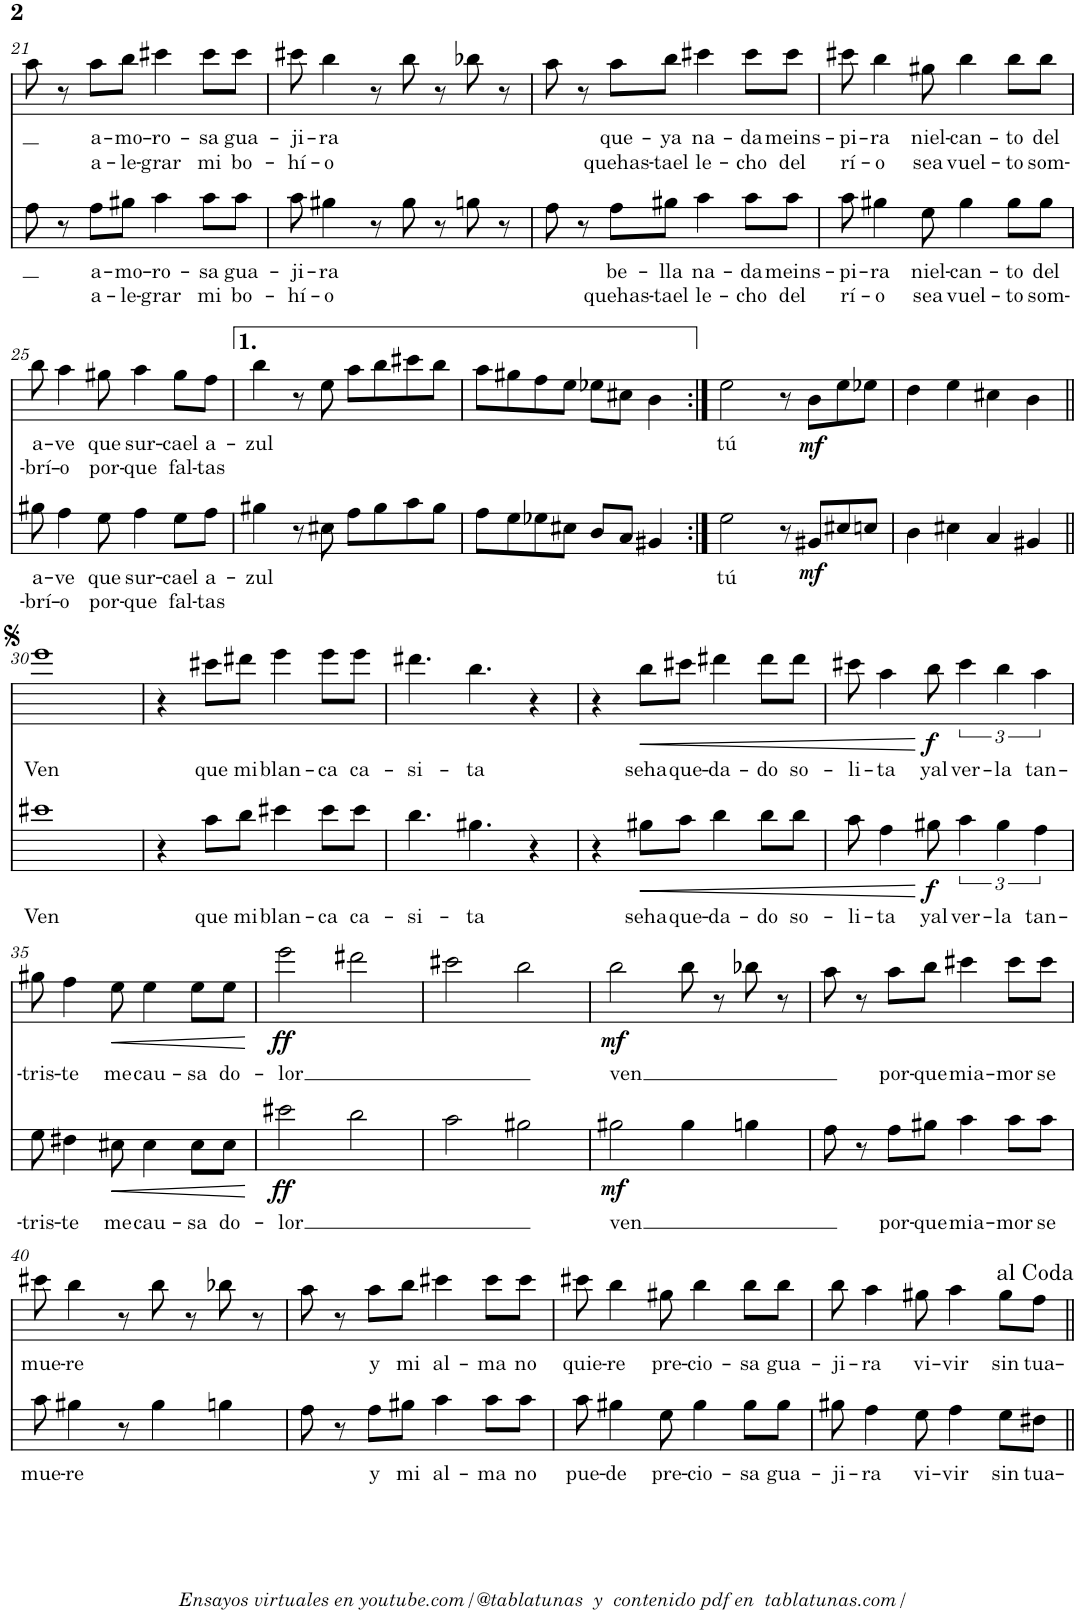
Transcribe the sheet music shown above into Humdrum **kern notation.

**kern	**text	**text	**dynam	**kern	**text	**text	**dynam
*part2	*part2	*part2	*part2	*part1	*part1	*part1	*part1
*staff2	*staff2	*staff2	*staff2	*staff1	*staff1	*staff1	*staff1
*I"Bajo	*	*	*	*I"Barítono	*	*	*
!!LO:PB:g=z
*clefGv2	*	*	*	*clefG2	*	*	*
*k[f#]	*	*	*	*k[f#]	*	*	*
*M4/4	*	*	*	*M4/4	*	*	*
=21	=21	=21	=21	=21	=21	=21	=21
8f#\	.	.	.	8aa\	.	.	.
8r	.	.	.	8r	.	.	.
!	!LO:LY:b	!LO:LY:b	!	!	!LO:LY:b	!LO:LY:b	!
8f#\L	a-	a-	.	8aa\L	a-	a-	.
!	!LO:LY:b	!LO:LY:b	!	!	!LO:LY:b	!LO:LY:b	!
8g#X\J	-mo-	-le-	.	8bb\J	-mo-	-le-	.
!	!LO:LY:b	!LO:LY:b	!	!	!LO:LY:b	!LO:LY:b	!
4a\	-ro-	-grar	.	4ccc#X\	-ro-	-grar	.
!	!LO:LY:b	!LO:LY:b	!	!	!LO:LY:b	!LO:LY:b	!
8a\L	-sa	mi	.	8ccc#\L	-sa	mi	.
!	!LO:LY:b	!LO:LY:b	!	!	!LO:LY:b	!LO:LY:b	!
8a\J	gua-	bo-	.	8ccc#\J	gua-	bo-	.
=22	=22	=22	=22	=22	=22	=22	=22
!	!LO:LY:b	!LO:LY:b	!	!	!LO:LY:b	!LO:LY:b	!
8a\	-ji-	-hí-	.	8ccc#X\	-ji-	-hí-	.
!	!LO:LY:b	!LO:LY:b	!	!	!LO:LY:b	!LO:LY:b	!
4g#X\	-ra	-o	.	4bb\	-ra	-o	.
8r	.	.	.	8r	.	.	.
8g#\	.	.	.	8bb\	.	.	.
8r	.	.	.	8r	.	.	.
8gn\	.	.	.	8bb-X\	.	.	.
8r	.	.	.	8r	.	.	.
=23	=23	=23	=23	=23	=23	=23	=23
8f#\	.	.	.	8aa\	.	.	.
8r	.	.	.	8r	.	.	.
!	!LO:LY:b	!LO:LY:b	!	!	!LO:LY:b	!LO:LY:b	!
8f#\L	be-	quehas-	.	8aa\L	que-	quehas-	.
!	!LO:LY:b	!LO:LY:b	!	!	!LO:LY:b	!LO:LY:b	!
8g#X\J	-lla	-tael	.	8bb\J	-ya	-tael	.
!	!LO:LY:b	!LO:LY:b	!	!	!LO:LY:b	!LO:LY:b	!
4a\	na-	le-	.	4ccc#X\	na-	le-	.
!	!LO:LY:b	!LO:LY:b	!	!	!LO:LY:b	!LO:LY:b	!
8a\L	-da	-cho	.	8ccc#\L	-da	-cho	.
!	!LO:LY:b	!LO:LY:b	!	!	!LO:LY:b	!LO:LY:b	!
8a\J	meins-	del	.	8ccc#\J	meins-	del	.
=24	=24	=24	=24	=24	=24	=24	=24
!	!LO:LY:b	!LO:LY:b	!	!	!LO:LY:b	!LO:LY:b	!
8a\	-pi-	rí-	.	8ccc#X\	-pi-	rí-	.
!	!LO:LY:b	!LO:LY:b	!	!	!LO:LY:b	!LO:LY:b	!
4g#X\	-ra	-o	.	4bb\	-ra	-o	.
!	!LO:LY:b	!LO:LY:b	!	!	!LO:LY:b	!LO:LY:b	!
8e\	niel-	sea	.	8gg#X\	niel-	sea	.
!	!LO:LY:b	!LO:LY:b	!	!	!LO:LY:b	!LO:LY:b	!
4g#\	-can-	vuel-	.	4bb\	-can-	vuel-	.
!	!LO:LY:b	!LO:LY:b	!	!	!LO:LY:b	!LO:LY:b	!
8g#\L	-to	-to	.	8bb\L	-to	-to	.
!	!LO:LY:b	!LO:LY:b	!	!	!LO:LY:b	!LO:LY:b	!
8g#\J	del	som-	.	8bb\J	del	som-	.
!!LO:LB:g=z
=25	=25	=25	=25	=25	=25	=25	=25
!	!LO:LY:b	!LO:LY:b	!	!	!LO:LY:b	!LO:LY:b	!
8g#X\	a-	-brí-	.	8bb\	a-	-brí-	.
!	!LO:LY:b	!LO:LY:b	!	!	!LO:LY:b	!LO:LY:b	!
4f#\	-ve	-o	.	4aa\	-ve	-o	.
!	!LO:LY:b	!LO:LY:b	!	!	!LO:LY:b	!LO:LY:b	!
8e\	que	por-	.	8gg#X\	que	por-	.
!	!LO:LY:b	!LO:LY:b	!	!	!LO:LY:b	!LO:LY:b	!
4f#\	sur-	-que	.	4aa\	sur-	-que	.
!	!LO:LY:b	!LO:LY:b	!	!	!LO:LY:b	!LO:LY:b	!
8e\L	-cael	fal-	.	8gg#\L	-cael	fal-	.
!	!LO:LY:b	!LO:LY:b	!	!	!LO:LY:b	!LO:LY:b	!
8f#\J	a-	-tas	.	8ff#\J	a-	-tas	.
=26	=26	=26	=26	=26	=26	=26	=26
!	!LO:LY:b	!	!	!	!LO:LY:b	!	!
4g#X\	-zul	.	.	4bb\	-zul	.	.
8r	.	.	.	8r	.	.	.
8c#X\	.	.	.	8ee\	.	.	.
8f#\L	.	.	.	8aa\L	.	.	.
8g#\	.	.	.	8bb\	.	.	.
8a\	.	.	.	8ccc#X\	.	.	.
8g#\J	.	.	.	8bb\J	.	.	.
=27	=27	=27	=27	=27	=27	=27	=27
8f#\L	.	.	.	8aa\L	.	.	.
8e\	.	.	.	8gg#X\	.	.	.
8e-X\	.	.	.	8ff#\	.	.	.
8c#X\J	.	.	.	8ee\J	.	.	.
8B/L	.	.	.	8ee-X\L	.	.	.
8A/J	.	.	.	8cc#X\J	.	.	.
4G#X/	.	.	.	4b\	.	.	.
=28:|!	=28:|!	=28:|!	=28:|!	=28:|!	=28:|!	=28:|!	=28:|!
!	!LO:LY:b	!	!	!	!LO:LY:b	!	!
2e\	tú	.	.	2ee\	tú	.	.
8r	.	.	.	8r	.	.	.
!	!	!	!LO:DY:b	!	!	!	!LO:DY:b
8G#X/L	.	.	mf	8b\L	.	.	mf
8c#X/	.	.	.	8ee\	.	.	.
8cn/J	.	.	.	8ee-X\J	.	.	.
=29	=29	=29	=29	=29	=29	=29	=29
4B\	.	.	.	4dd\	.	.	.
4c#X\	.	.	.	4ee\	.	.	.
4A/	.	.	.	4cc#X\	.	.	.
4G#X/	.	.	.	4b\	.	.	.
!!LO:LB:g=z
=30||	=30||	=30||	=30||	=30||	=30||	=30||	=30||
!	!LO:LY:b	!	!	!	!LO:LY:b	!	!
1cc#X	Ven	.	.	1eee	Ven	.	.
=31	=31	=31	=31	=31	=31	=31	=31
4r	.	.	.	4r	.	.	.
!	!LO:LY:b	!	!	!	!LO:LY:b	!	!
8a\L	que	.	.	8ccc#X\L	que	.	.
!	!LO:LY:b	!	!	!	!LO:LY:b	!	!
8b\J	mi	.	.	8ddd#X\J	mi	.	.
!	!LO:LY:b	!	!	!	!LO:LY:b	!	!
4cc#X\	blan-	.	.	4eee\	blan-	.	.
!	!LO:LY:b	!	!	!	!LO:LY:b	!	!
8cc#\L	-ca	.	.	8eee\L	-ca	.	.
!	!LO:LY:b	!	!	!	!LO:LY:b	!	!
8cc#\J	ca-	.	.	8eee\J	ca-	.	.
=32	=32	=32	=32	=32	=32	=32	=32
!	!LO:LY:b	!	!	!	!LO:LY:b	!	!
4.b\	-si-	.	.	4.ddd#X\	-si-	.	.
!	!LO:LY:b	!	!	!	!LO:LY:b	!	!
4.g#X\	-ta	.	.	4.bb\	-ta	.	.
4r	.	.	.	4r	.	.	.
=33	=33	=33	=33	=33	=33	=33	=33
4r	.	.	.	4r	.	.	.
!	!LO:LY:b	!	!LO:HP:b	!	!LO:LY:b	!	!LO:HP:b
8g#X\L	seha	.	<	8bb\L	seha	.	<
!	!LO:LY:b	!	!	!	!LO:LY:b	!	!
8a\J	que-	.	.	8ccc#X\J	que-	.	.
!	!LO:LY:b	!	!	!	!LO:LY:b	!	!
4b\	-da-	.	.	4ddd#X\	-da-	.	.
!	!LO:LY:b	!	!	!	!LO:LY:b	!	!
8b\L	-do	.	.	8ddd#\L	-do	.	.
!	!LO:LY:b	!	!	!	!LO:LY:b	!	!
8b\J	so-	.	.	8ddd#\J	so-	.	.
=34	=34	=34	=34	=34	=34	=34	=34
!	!LO:LY:b	!	!	!	!LO:LY:b	!	!
8a\	-li-	.	.	8ccc#X\	-li-	.	.
!	!LO:LY:b	!	!	!	!LO:LY:b	!	!
4f#\	-ta	.	.	4aa\	-ta	.	.
!	!LO:LY:b	!	!LO:DY:n=1:b	!	!LO:LY:b	!	!LO:DY:n=1:b
8g#X\	yal	.	[ f	8bb\	yal	.	[ f
!	!LO:LY:b	!	!	!	!LO:LY:b	!	!
6a\	ver-	.	.	6ccc#\	ver-	.	.
!	!LO:LY:b	!	!	!	!LO:LY:b	!	!
6g#\	-la	.	.	6bb\	-la	.	.
!	!LO:LY:b	!	!	!	!LO:LY:b	!	!
6f#\	tan-	.	.	6aa\	tan-	.	.
!!LO:LB:g=z
=35	=35	=35	=35	=35	=35	=35	=35
!	!LO:LY:b	!	!	!	!LO:LY:b	!	!
8e\	-tris-	.	.	8gg#X\	-tris-	.	.
!	!LO:LY:b	!	!	!	!LO:LY:b	!	!
4d#X\	-te	.	.	4ff#\	-te	.	.
!	!LO:LY:b	!	!LO:HP:b	!	!LO:LY:b	!	!LO:HP:b
8c#X\	me	.	<	8ee\	me	.	<
!	!LO:LY:b	!	!	!	!LO:LY:b	!	!
4c#\	cau-	.	.	4ee\	cau-	.	.
!	!LO:LY:b	!	!	!	!LO:LY:b	!	!
8c#\L	-sa	.	.	8ee\L	-sa	.	.
!	!LO:LY:b	!	!	!	!LO:LY:b	!	!
8c#\J	do-	.	.	8ee\J	do-	.	.
.	.	.	[	.	.	.	[
=36	=36	=36	=36	=36	=36	=36	=36
!	!LO:LY:b	!	!LO:DY:b	!	!LO:LY:b	!	!LO:DY:b
2cc#X\	-lor	.	ff	2eee\	-lor	.	ff
2b\	.	.	.	2ddd#X\	.	.	.
=37	=37	=37	=37	=37	=37	=37	=37
2a\	.	.	.	2ccc#X\	.	.	.
2g#X\	.	.	.	2bb\	.	.	.
=38	=38	=38	=38	=38	=38	=38	=38
!	!LO:LY:b	!	!LO:DY:b	!	!LO:LY:b	!	!LO:DY:b
2g#X\	ven	.	mf	2bb\	ven	.	mf
4g#\	.	.	.	8bb\	.	.	.
.	.	.	.	8r	.	.	.
4gn\	.	.	.	8bb-X\	.	.	.
.	.	.	.	8r	.	.	.
=39	=39	=39	=39	=39	=39	=39	=39
8f#\	.	.	.	8aa\	.	.	.
8r	.	.	.	8r	.	.	.
!	!LO:LY:b	!	!	!	!LO:LY:b	!	!
8f#\L	por-	.	.	8aa\L	por-	.	.
!	!LO:LY:b	!	!	!	!LO:LY:b	!	!
8g#X\J	-que	.	.	8bb\J	-que	.	.
!	!LO:LY:b	!	!	!	!LO:LY:b	!	!
4a\	mia-	.	.	4ccc#X\	mia-	.	.
!	!LO:LY:b	!	!	!	!LO:LY:b	!	!
8a\L	-mor	.	.	8ccc#\L	-mor	.	.
!	!LO:LY:b	!	!	!	!LO:LY:b	!	!
8a\J	se	.	.	8ccc#\J	se	.	.
!!LO:LB:g=z
=40	=40	=40	=40	=40	=40	=40	=40
!	!LO:LY:b	!	!	!	!LO:LY:b	!	!
8a\	mue-	.	.	8ccc#X\	mue-	.	.
!	!LO:LY:b	!	!	!	!LO:LY:b	!	!
4g#X\	-re	.	.	4bb\	-re	.	.
8r	.	.	.	8r	.	.	.
4g#\	.	.	.	8bb\	.	.	.
.	.	.	.	8r	.	.	.
4gn\	.	.	.	8bb-X\	.	.	.
.	.	.	.	8r	.	.	.
=41	=41	=41	=41	=41	=41	=41	=41
8f#\	.	.	.	8aa\	.	.	.
8r	.	.	.	8r	.	.	.
!	!LO:LY:b	!	!	!	!LO:LY:b	!	!
8f#\L	y	.	.	8aa\L	y	.	.
!	!LO:LY:b	!	!	!	!LO:LY:b	!	!
8g#X\J	mi	.	.	8bb\J	mi	.	.
!	!LO:LY:b	!	!	!	!LO:LY:b	!	!
4a\	al-	.	.	4ccc#X\	al-	.	.
!	!LO:LY:b	!	!	!	!LO:LY:b	!	!
8a\L	-ma	.	.	8ccc#\L	-ma	.	.
!	!LO:LY:b	!	!	!	!LO:LY:b	!	!
8a\J	no	.	.	8ccc#\J	no	.	.
=42	=42	=42	=42	=42	=42	=42	=42
!	!LO:LY:b	!	!	!	!LO:LY:b	!	!
8a\	pue-	.	.	8ccc#X\	quie-	.	.
!	!LO:LY:b	!	!	!	!LO:LY:b	!	!
4g#X\	-de	.	.	4bb\	-re	.	.
!	!LO:LY:b	!	!	!	!LO:LY:b	!	!
8e\	pre-	.	.	8gg#X\	pre-	.	.
!	!LO:LY:b	!	!	!	!LO:LY:b	!	!
4g#\	-cio-	.	.	4bb\	-cio-	.	.
!	!LO:LY:b	!	!	!	!LO:LY:b	!	!
8g#\L	-sa	.	.	8bb\L	-sa	.	.
!	!LO:LY:b	!	!	!	!LO:LY:b	!	!
8g#\J	gua-	.	.	8bb\J	gua-	.	.
=43	=43	=43	=43	=43	=43	=43	=43
!	!LO:LY:b	!	!	!	!LO:LY:b	!	!
8g#X\	-ji-	.	.	8bb\	-ji-	.	.
!	!LO:LY:b	!	!	!	!LO:LY:b	!	!
4f#\	-ra	.	.	4aa\	-ra	.	.
!	!LO:LY:b	!	!	!	!LO:LY:b	!	!
8e\	vi-	.	.	8gg#X\	vi-	.	.
!	!LO:LY:b	!	!	!	!LO:LY:b	!	!
4f#\	-vir	.	.	4aa\	-vir	.	.
!	!LO:LY:b	!	!	!	!LO:LY:b	!	!
8e\L	sin	.	.	8gg#\L	sin	.	.
!	!LO:LY:b	!	!	!	!LO:LY:b	!	!
8d#X\J	tua-	.	.	8ff#\J	tua-	.	.
=||	=||	=||	=||	=||	=||	=||	=||
*-	*-	*-	*-	*-	*-	*-	*-
